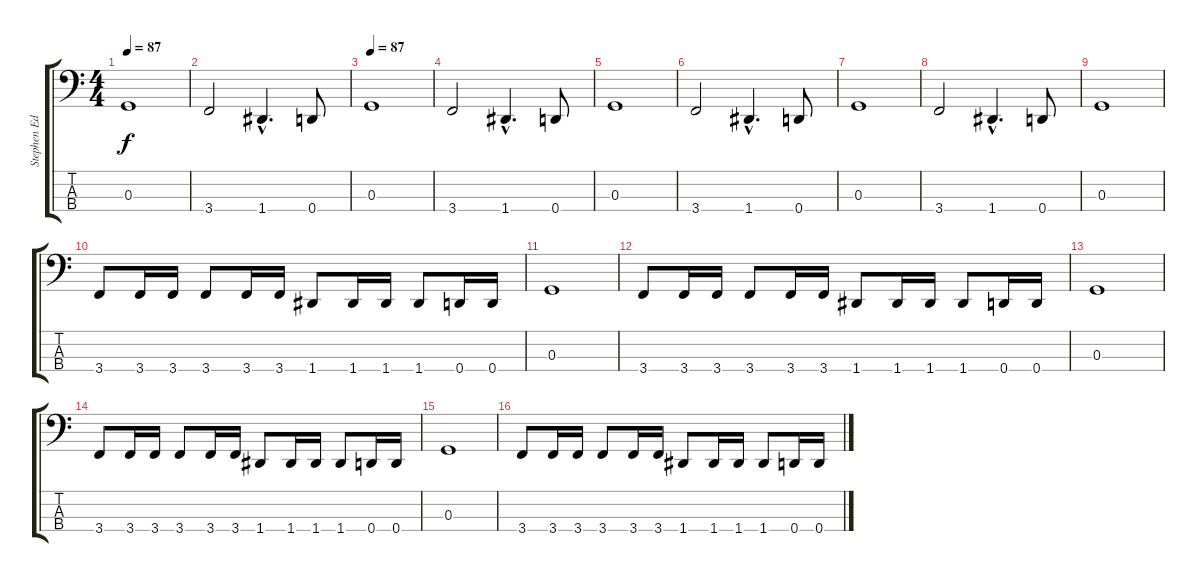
\track ("Stephen Edmondson" "Stephen Ed") {instrument electricbasspick}
\staff {score tabs}
\tuning (F2 C2 G1 D1) {hide}
\ts (4 4)
\tempo 87
\clef f4
\ks c
0.3.1{dy f} |
3.4.2 1.4{hac}.4{d} 0.4.8 |
\tempo 87
0.3.1 |
3.4.2 1.4{hac}.4{d} 0.4.8 |
0.3.1 |
3.4.2 1.4{hac}.4{d} 0.4.8 |
0.3.1 |
3.4.2 1.4{hac}.4{d} 0.4.8 |
0.3.1 |
3.4.8 3.4.16 3.4.16 3.4.8 3.4.16 3.4.16 1.4.8 1.4.16 1.4.16 1.4.8 0.4.16 0.4.16 |
0.3.1 |
3.4.8 3.4.16 3.4.16 3.4.8 3.4.16 3.4.16 1.4.8 1.4.16 1.4.16 1.4.8 0.4.16 0.4.16 |
0.3.1 |
3.4.8 3.4.16 3.4.16 3.4.8 3.4.16 3.4.16 1.4.8 1.4.16 1.4.16 1.4.8 0.4.16 0.4.16 |
0.3.1 |
3.4.8 3.4.16 3.4.16 3.4.8 3.4.16 3.4.16 1.4.8 1.4.16 1.4.16 1.4.8 0.4.16 0.4.16
